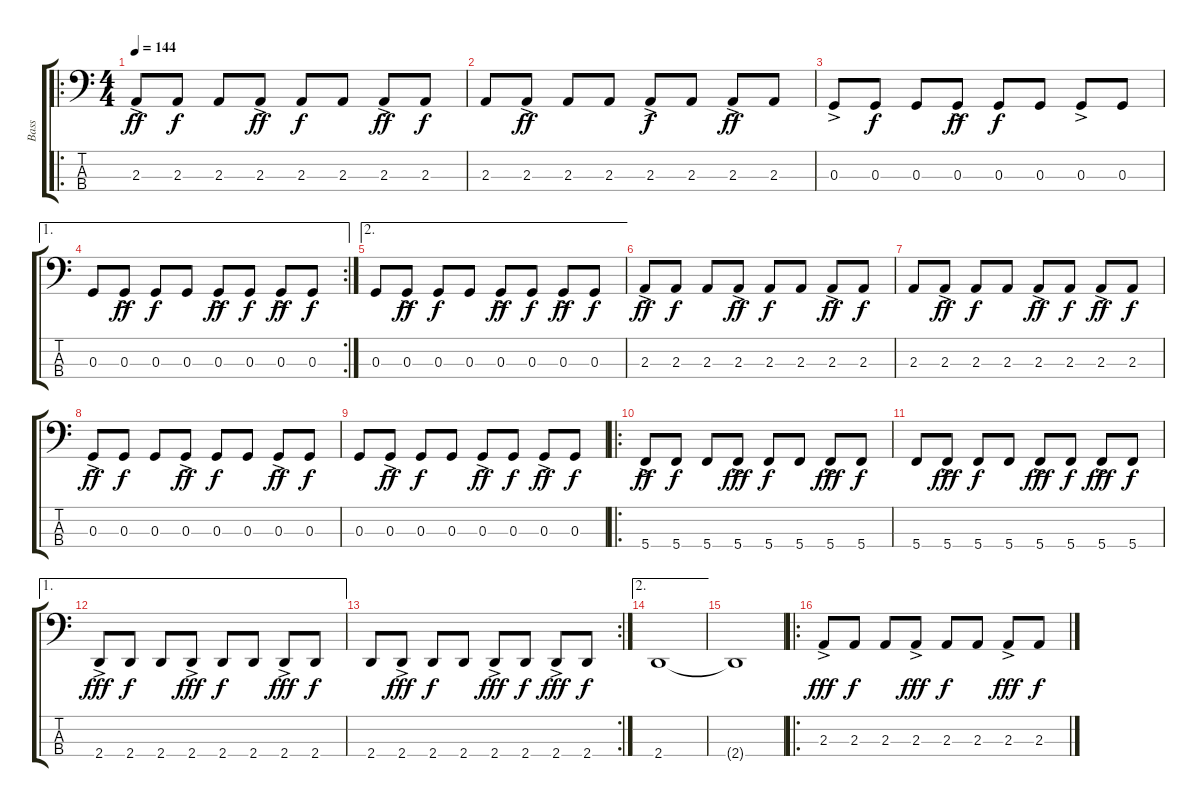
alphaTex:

\track ("Bass" "Bass") {instrument electricbasspick}
\staff {score tabs}
\tuning (G2 C2 G1 C1) {hide}
\ro
\ts (4 4)
\tempo 144
\clef f4
\ks c
2.3{ac}.8{dy ff} 2.3.8{dy f} 2.3.8 2.3{ac}.8{dy ff} 2.3.8{dy f} 2.3.8 2.3{ac}.8{dy ff} 2.3.8{dy f} |
2.3.8 2.3{ac}.8{dy ff} 2.3.8 2.3.8 2.3{ac}.8{dy f} 2.3.8 2.3{ac}.8{dy ff} 2.3.8 |
0.3{ac}.8 0.3.8{dy f} 0.3.8 0.3{ac}.8{dy ff} 0.3.8{dy f} 0.3.8 0.3{ac}.8 0.3.8 |
\ae 1
\rc 2
0.3.8 0.3{ac}.8{dy ff} 0.3.8{dy f} 0.3.8 0.3{ac}.8{dy ff} 0.3.8{dy f} 0.3{ac}.8{dy ff} 0.3.8{dy f} |
\ae 2
0.3.8 0.3{ac}.8{dy ff} 0.3.8{dy f} 0.3.8 0.3{ac}.8{dy ff} 0.3.8{dy f} 0.3{ac}.8{dy ff} 0.3.8{dy f} |
2.3{ac}.8{dy ff} 2.3.8{dy f} 2.3.8 2.3{ac}.8{dy ff} 2.3.8{dy f} 2.3.8 2.3{ac}.8{dy ff} 2.3.8{dy f} |
2.3.8 2.3{ac}.8{dy ff} 2.3.8{dy f} 2.3.8 2.3{ac}.8{dy ff} 2.3.8{dy f} 2.3{ac}.8{dy ff} 2.3.8{dy f} |
0.3{ac}.8{dy ff} 0.3.8{dy f} 0.3.8 0.3{ac}.8{dy ff} 0.3.8{dy f} 0.3.8 0.3{ac}.8{dy ff} 0.3.8{dy f} |
0.3.8 0.3{ac}.8{dy ff} 0.3.8{dy f} 0.3.8 0.3{ac}.8{dy ff} 0.3.8{dy f} 0.3{ac}.8{dy ff} 0.3.8{dy f} |
\ro
5.4{ac}.8{dy ff} 5.4.8{dy f} 5.4.8 5.4{ac}.8{dy fff} 5.4.8{dy f} 5.4.8 5.4{ac}.8{dy fff} 5.4.8{dy f} |
5.4.8 5.4{ac}.8{dy fff} 5.4.8{dy f} 5.4.8 5.4{ac}.8{dy fff} 5.4.8{dy f} 5.4{ac}.8{dy fff} 5.4.8{dy f} |
\ae 1
2.4{ac}.8{dy fff} 2.4.8{dy f} 2.4.8 2.4{ac}.8{dy fff} 2.4.8{dy f} 2.4.8 2.4{ac}.8{dy fff} 2.4.8{dy f} |
\rc 2
2.4.8 2.4{ac}.8{dy fff} 2.4.8{dy f} 2.4.8 2.4{ac}.8{dy fff} 2.4.8{dy f} 2.4{ac}.8{dy fff} 2.4.8{dy f} |
\ae 2
2.4.1 |
2.4{t}.1 |
\ro
2.3{ac}.8{dy fff} 2.3.8{dy f} 2.3.8 2.3{ac}.8{dy fff} 2.3.8{dy f} 2.3.8 2.3{ac}.8{dy fff} 2.3.8{dy f}
